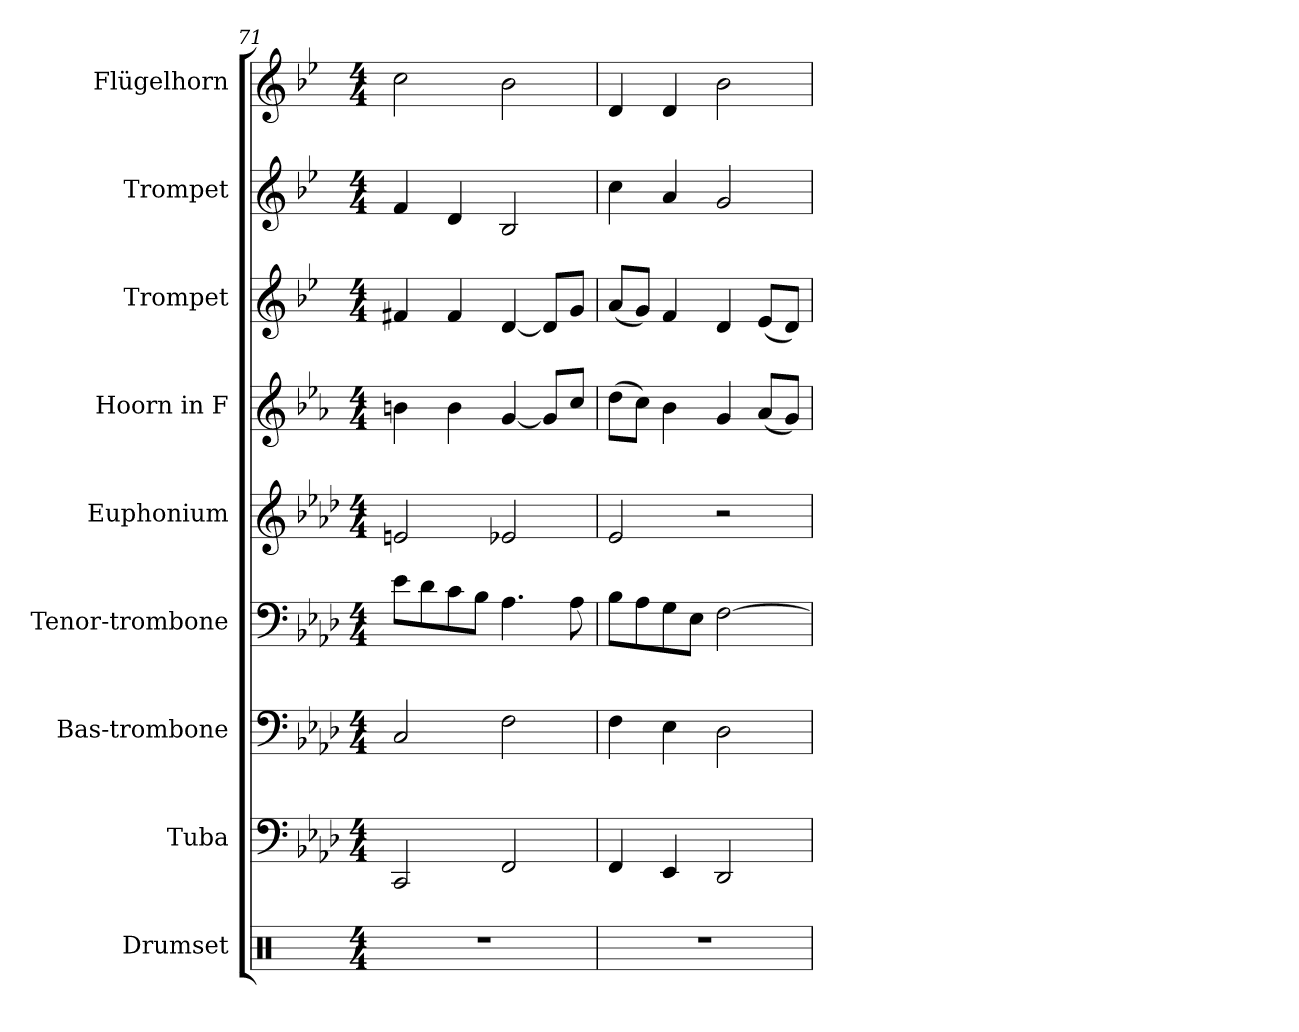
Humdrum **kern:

**kern	**kern	**kern	**kern	**kern	**kern	**kern	**kern	**kern
*part9	*part8	*part7	*part6	*part5	*part4	*part3	*part2	*part1
*staff9	*staff8	*staff7	*staff6	*staff5	*staff4	*staff3	*staff2	*staff1
*I"Drumset	*I"Tuba	*I"Bas-trombone	*I"Tenor-trombone	*I"Euphonium	*I"Hoorn in F	*I"Trompet	*I"Trompet	*I"Flügelhorn
*I'Drs.	*I'Tba.	*I'Bs. Tbn.	*I'T. Tbn.	*I'Euph.	*	*I'Tpt.	*I'Tpt.	*I'Flghn.
*clefX	*clefF4	*clefF4	*clefF4	*clefG2	*clefG2	*clefG2	*clefG2	*clefG2
*	*	*	*	*ITrd8c14	*ITrd4c7	*ITrd1c2	*ITrd1c2	*ITrd1c2
*k[]	*k[b-e-a-d-]	*k[b-e-a-d-]	*k[b-e-a-d-]	*k[b-e-a-d-]	*k[b-e-a-d-]	*k[b-e-a-d-]	*k[b-e-a-d-]	*k[b-e-a-d-]
*M4/4	*M4/4	*M4/4	*M4/4	*M4/4	*M4/4	*M4/4	*M4/4	*M4/4
=71	=71	=71	=71	=71	=71	=71	=71	=71
1r	2CC/	2C/	8e-\L	2En/	4en\	4en/	4e-/	2b-\
.	.	.	8d-\	.	.	.	.	.
.	.	.	8c\	.	4e\	4e/	4c/	.
.	.	.	8B-\J	.	.	.	.	.
.	2FF/	2F\	4.A-\	2E-X/	[4c/	[4c/	2A-/	2a-\
.	.	.	.	.	8c/L]	8c/L]	.	.
.	.	.	8A-\	.	8f/J	8f/J	.	.
!!LO:PB:g=z
=72	=72	=72	=72	=72	=72	=72	=72	=72
1r	4FF/	4F\	8B-\L	2E-/	(8g\L	(8g/L	4b-\	4c/
.	.	.	8A-\	.	8f\J)	8f/J)	.	.
.	4EE-/	4E-\	8G\	.	4e-\	4e-/	4g/	4c/
.	.	.	8E-\J	.	.	.	.	.
.	2DD-/	2D-\	[2F\	2r	4c/	4c/	2f/	2a-\
.	.	.	.	.	(8d-/L	(8d-/L	.	.
.	.	.	.	.	8c/J)	8c/J)	.	.
=	=	=	=	=	=	=	=	=
*-	*-	*-	*-	*-	*-	*-	*-	*-
